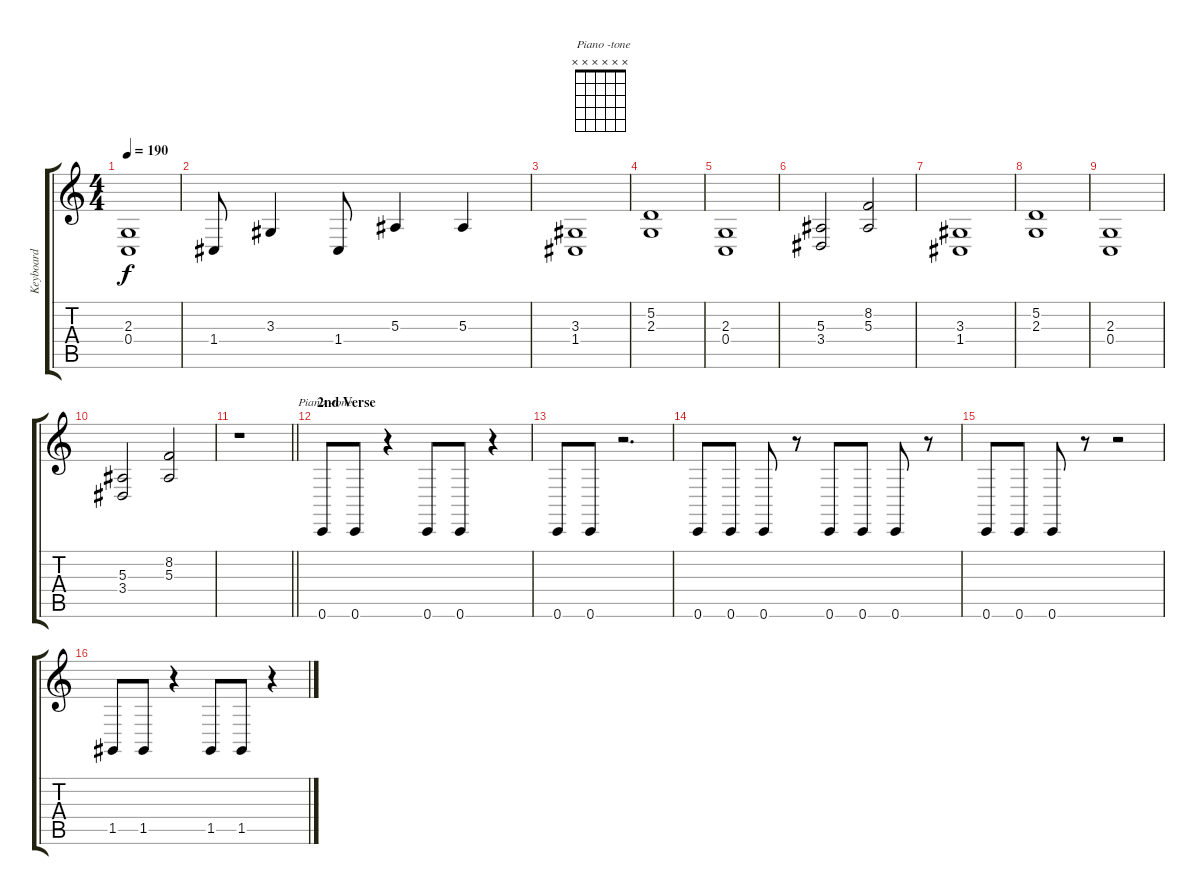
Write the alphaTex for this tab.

\track ("Keyboard" "Keyboard") {instrument stringensemble1}
\staff {score tabs}
\tuning (D4 A3 F3 C3 G2 C2) {hide}
\chord ("  Piano -tone" x x x x x x)
\ts (4 4)
\tempo 190
\clef g2
\ks c
(2.3 0.4).1{dy f} |
1.4.8 3.3.4 1.4.8 5.3.4 5.3.4 |
(3.3 1.4).1 |
(5.2 2.3).1 |
(2.3 0.4).1 |
(5.3 3.4).2 (8.2 5.3).2 |
(3.3 1.4).1 |
(5.2 2.3).1 |
(2.3 0.4).1 |
(5.3 3.4).2 (8.2 5.3).2 |
\barLineRight lightlight
r.1 |
\section ("" "2nd Verse")
0.6.8{ch "  Piano -tone" volume 8 instrument electricgrandpiano} 0.6.8 r.4 0.6.8 0.6.8 r.4 |
0.6.8 0.6.8 r.2{d} |
0.6.8 0.6.8 0.6.8 r.8 0.6.8 0.6.8 0.6.8 r.8 |
0.6.8 0.6.8 0.6.8 r.8 r.2 |
1.5.8 1.5.8 r.4 1.5.8 1.5.8 r.4
